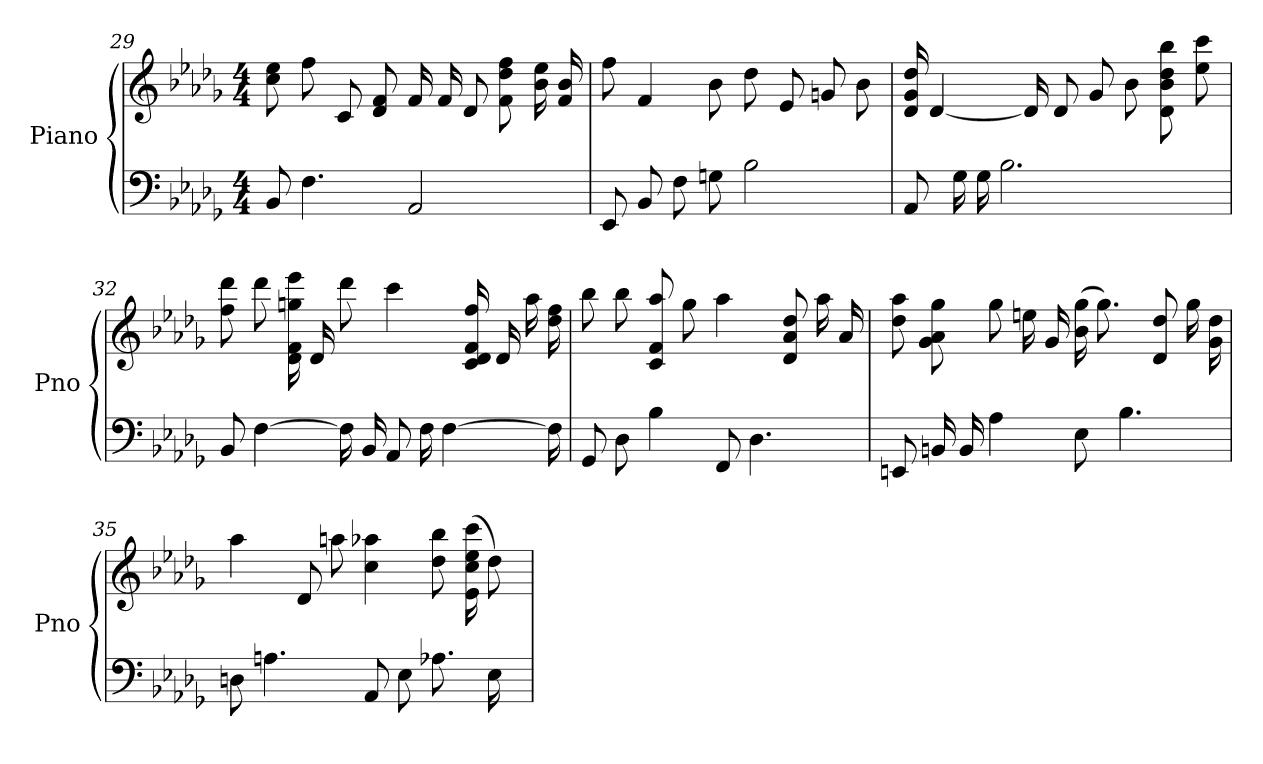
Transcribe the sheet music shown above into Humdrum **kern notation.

**kern	**kern
*part1	*part1
*staff2	*staff1
*I"Piano	*
*I'Pno	*
!!LO:LB:g=z
*clefF4	*clefG2
*k[b-e-a-d-g-]	*k[b-e-a-d-g-]
*M4/4	*M4/4
=29	=29
8BB-/	8cc\ 8ee-\
4.F\	8ff\
.	8c/
.	8d-/ 8f/
2AA-/	16f/
.	16f/
.	8d-/
.	8f\ 8dd-\ 8ff\
.	16b-\ 16ee-\
.	16f/ 16b-/
=30	=30
8EE-/	8ff\
8BB-/	4f/
8F\	.
8Gn\	8b-\
2B-\	8dd-\
.	8e-/
.	8gn/
.	8b-\
=31	=31
8AA-/	16d-/ 16g-/ 16dd-/
.	[<4d-/
16G-\	.
16G-\	.
2.B-\	.
.	16d-/]
.	8d-/
.	8g-/
.	8b-\
.	8d-\ 8b-\ 8dd-\ 8bb-\
.	8ee-\ 8ccc\
!!LO:LB:g=z
=32	=32
8BB-/	8ff\ 8ddd-\
[>4F\	8ddd-\
.	16d-\ 16f\ 16ggn\ 16eee-\
.	16d-/
16F\]	8ddd-\
16BB-/	.
8AA-/	4ccc\
16F\	.
[>4F\	.
.	16c/ 16d-/ 16f/ 16ff/
.	16d-/
.	16aa-\
16F\]	16dd-\ 16ff\
=33	=33
8GG-/	8bb-\
8D-\	8bb-\
4B-\	8c/ 8f/ 8aa-/
.	8gg-\
8FF/	4aa-\
4.D-\	.
.	8d-/ 8a-/ 8dd-/
.	16aa-\
.	16a-/
!!LO:LB:g=z
=34	=34
8EEn/	8dd-\ 8aa-\
16BBn/	8g-\ 8a-\ 8gg-\
16BB/	.
4A-\	8gg-\
.	16een\
.	16g-/
8E-\	(<16b-\ 16gg-\
.	8.gg-\)
4.B-\	.
.	8d-/ 8dd-/
.	16gg-\
.	16g-\ 16dd-\
=35	=35
8Dn\	4aa-\
4.An\	.
.	8d-/
.	8aan\
8AA-/	4cc\ 4aa-X\
8E-\	.
8.A-X\	8dd-\ 8bb-\
.	(<16e-\ 16cc\ 16ee-\ 16ccc\
16E-\	8dd-\)
16ryy	.
=	=
*-	*-
